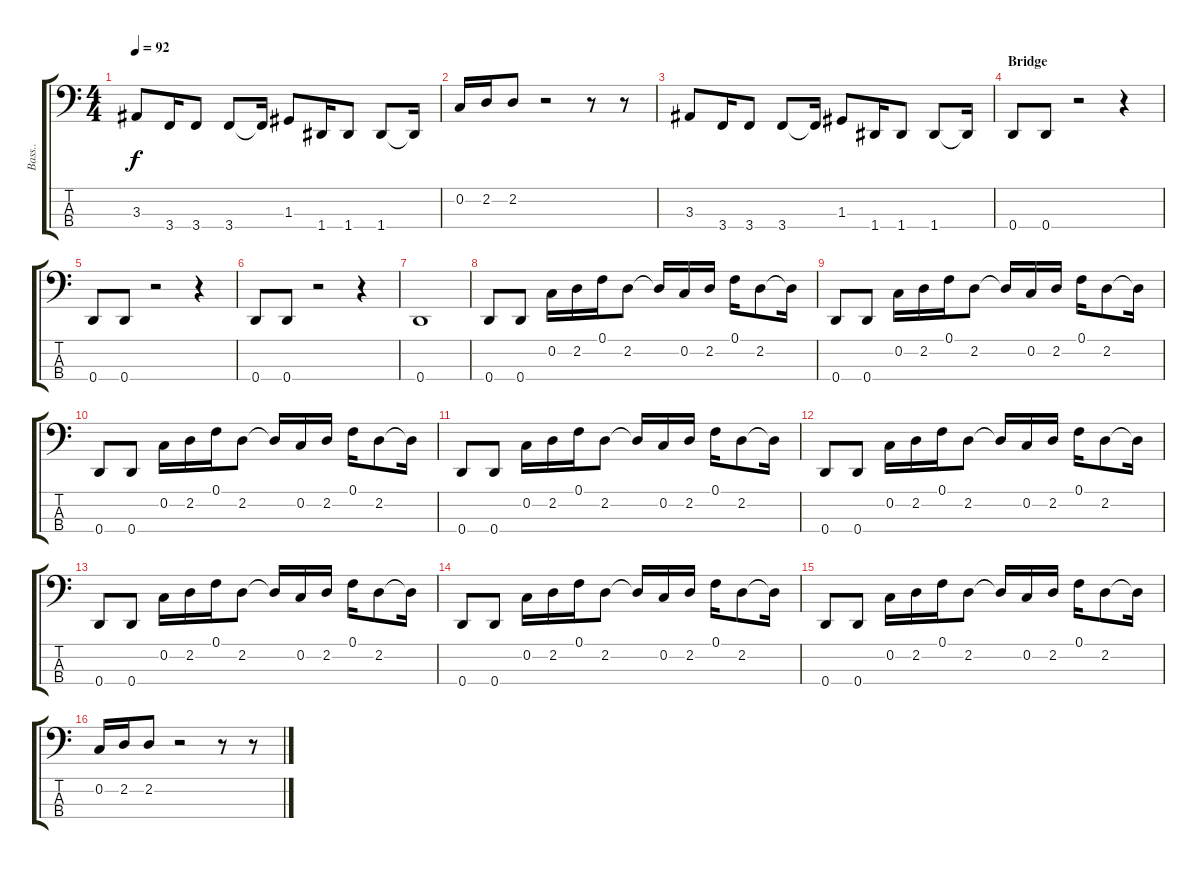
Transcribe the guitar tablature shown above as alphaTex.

\track ("Bass.." "Bass..") {instrument acousticguitarnylon}
\staff {score tabs}
\tuning (F2 C2 G1 D1) {hide}
\ts (4 4)
\tempo 92
\clef f4
\ks c
3.3.8{dy f} 3.4.16 3.4.8 3.4.8 3.4{t}.16 1.3.8 1.4.16 1.4.8 1.4.8 1.4{t}.16 |
0.2.16 2.2.16 2.2.8 r.2 r.8 r.8 |
3.3.8 3.4.16 3.4.8 3.4.8 3.4{t}.16 1.3.8 1.4.16 1.4.8 1.4.8 1.4{t}.16 |
\section ("" "Bridge")
0.4.8 0.4.8 r.2 r.4 |
0.4.8 0.4.8 r.2 r.4 |
0.4.8 0.4.8 r.2 r.4 |
0.4.1 |
0.4.8 0.4.8 0.2.16 2.2.16 0.1.16 2.2.8 2.2{t}.16 0.2.16 2.2.16 0.1.16 2.2.8 2.2{t}.16 |
0.4.8 0.4.8 0.2.16 2.2.16 0.1.16 2.2.8 2.2{t}.16 0.2.16 2.2.16 0.1.16 2.2.8 2.2{t}.16 |
0.4.8 0.4.8 0.2.16 2.2.16 0.1.16 2.2.8 2.2{t}.16 0.2.16 2.2.16 0.1.16 2.2.8 2.2{t}.16 |
0.4.8 0.4.8 0.2.16 2.2.16 0.1.16 2.2.8 2.2{t}.16 0.2.16 2.2.16 0.1.16 2.2.8 2.2{t}.16 |
0.4.8 0.4.8 0.2.16 2.2.16 0.1.16 2.2.8 2.2{t}.16 0.2.16 2.2.16 0.1.16 2.2.8 2.2{t}.16 |
0.4.8 0.4.8 0.2.16 2.2.16 0.1.16 2.2.8 2.2{t}.16 0.2.16 2.2.16 0.1.16 2.2.8 2.2{t}.16 |
0.4.8 0.4.8 0.2.16 2.2.16 0.1.16 2.2.8 2.2{t}.16 0.2.16 2.2.16 0.1.16 2.2.8 2.2{t}.16 |
0.4.8 0.4.8 0.2.16 2.2.16 0.1.16 2.2.8 2.2{t}.16 0.2.16 2.2.16 0.1.16 2.2.8 2.2{t}.16 |
0.2.16 2.2.16 2.2.8 r.2 r.8 r.8
